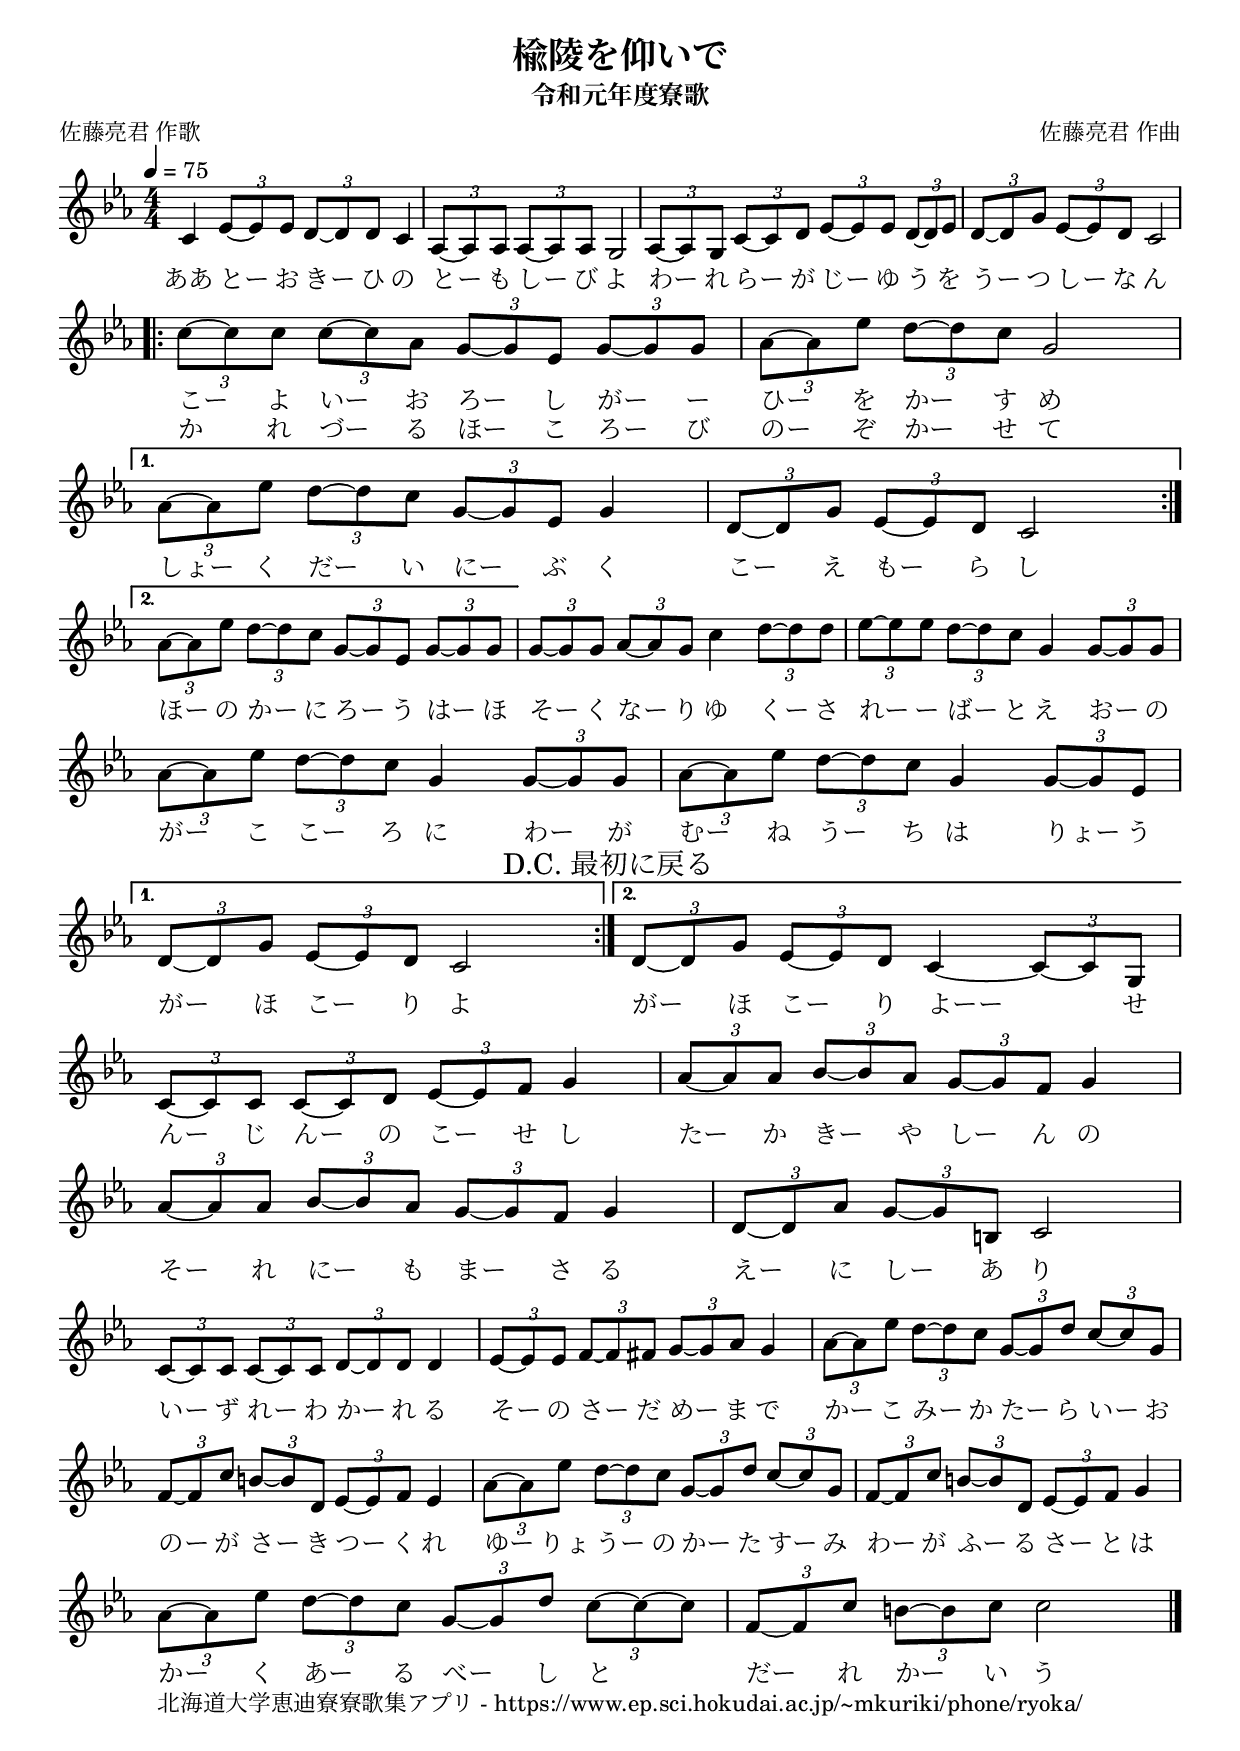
\version "2.18.2"

\paper {indent = 0}

\header {
  title = "楡陵を仰いで"
  subtitle = "令和元年度寮歌"
  composer = "佐藤亮君 作曲"
  poet = "佐藤亮君 作歌"
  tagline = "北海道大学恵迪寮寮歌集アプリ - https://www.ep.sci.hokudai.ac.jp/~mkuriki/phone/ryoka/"
}

melody = \relative c'{
  \tempo 4 = 75
  \autoBeamOn
  \numericTimeSignature
  \override BreathingSign.text = \markup { \musicglyph #"scripts.upedaltoe" } % ブレスの記号指定
  \key ees \major
  \time 4/4
  \repeat volta 2 {
    c4 \tuplet 3/2 {ees8~ ees ees} \tuplet 3/2 {d~ d d} c4 |
    \tuplet 3/2 {aes8~ aes aes} \tuplet 3/2 {aes~ aes aes} g2 |
    \tuplet 3/2 {aes8~ aes g} \tuplet 3/2 {c~ c d} \tuplet 3/2 {ees~ ees ees} \tuplet 3/2 {d~ d ees} |
    \tuplet 3/2 {d8~ d g} \tuplet 3/2 {ees~ ees d} c2 | \break
    \repeat volta 2 {
      \tuplet 3/2 {c'8~ c c} \tuplet 3/2 {c~ c aes} \tuplet 3/2 {g~ g ees} \tuplet 3/2 {g~ g g} |
      \tuplet 3/2 {aes8~ aes ees'} \tuplet 3/2 {d~ d c} g2 |
    }
    \alternative{
      {
        \tuplet 3/2 {aes8~ aes ees'} \tuplet 3/2 {d~ d c} \tuplet 3/2 {g~ g ees} g4 |
        \tuplet 3/2 {d8~ d g} \tuplet 3/2 {ees~ ees d} c2 | \break
      }
      {
        \tuplet 3/2 {aes'8~ aes ees'} \tuplet 3/2 {d~ d c} \tuplet 3/2 {g~ g ees} \tuplet 3/2 {g~ g g} |
      }
    }
    \tuplet 3/2 {g8~ g g} \tuplet 3/2 {aes~ aes g} c4 \tuplet 3/2 {d8~ d d} |
    \tuplet 3/2 {ees8~ ees ees} \tuplet 3/2 {d~ d c} g4 \tuplet 3/2 {g8~ g g} | \break
    \tuplet 3/2 {aes8~ aes ees'} \tuplet 3/2 {d~ d c} g4 \tuplet 3/2 {g8~ g g} |
    \tuplet 3/2 {aes8~ aes ees'} \tuplet 3/2 {d~ d c} g4 \tuplet 3/2 {g8~ g ees} |
  }
  \alternative{
    {
      \tuplet 3/2 {d8~ d g} \tuplet 3/2 {ees~ ees d} c2 \mark "D.C. 最初に戻る"|
    }
    {
      \tuplet 3/2 {d8~ d g} \tuplet 3/2 {ees~ ees d} c4~ \tuplet 3/2 {c8~ c g} | \break
    }
  }
  \tuplet 3/2 {c8~ c c} \tuplet 3/2 {c~ c d} \tuplet 3/2 {ees~ ees f} g4 |
  \tuplet 3/2 {aes8~ aes aes} \tuplet 3/2 {bes~ bes aes} \tuplet 3/2 {g~ g f} g4 |
  \tuplet 3/2 {aes8~ aes aes} \tuplet 3/2 {bes~ bes aes} \tuplet 3/2 {g~ g f} g4 |
  \tuplet 3/2 {d8~ d aes'} \tuplet 3/2 {g~ g b,} c2 | \break
  \tuplet 3/2 {c8~ c c} \tuplet 3/2 {c~ c c} \tuplet 3/2 {d~ d d} d4 |
  \tuplet 3/2 {ees8~ ees ees} \tuplet 3/2 {f~ f fis} \tuplet 3/2 {g~ g aes} g4 |
  \tuplet 3/2 {aes8~ aes ees'} \tuplet 3/2 {d~ d c} \tuplet 3/2 {g~ g d'} \tuplet 3/2 {c~ c g} | \break
  \tuplet 3/2 {f8~ f c'} \tuplet 3/2 {b~ b d,} \tuplet 3/2 {ees~ ees f} ees4 |
  \tuplet 3/2 {aes8~ aes ees'} \tuplet 3/2 {d~ d c} \tuplet 3/2 {g~ g d'} \tuplet 3/2 {c~ c g} |
  \tuplet 3/2 {f8~ f c'} \tuplet 3/2 {b~ b d,} \tuplet 3/2 {ees~ ees f} g4 | \break
  \tuplet 3/2 {aes8~ aes ees'} \tuplet 3/2 {d~ d c} \tuplet 3/2 {g~ g d'} \tuplet 3/2 {c~ c~ c} |
  \tuplet 3/2 {f,8~ f c'} \tuplet 3/2 {b~ b c} c2 |
  \bar "|."
}


text = \lyricmode {
  ああ とー お きー ひ の | 
  とー も しー び よ |
  わー れ らー が じー ゆ う を |
  うー つ しー な ん |
  こー よ いー お ろー し がー ー |
  ひー を かー す め |
  しょー く だー い にー ぶ く |
  こー え もー ら し |
  ほー の かー に ろー う はー ほ |
  そー く なー り ゆ くー さ |
  れー ー ばー と え おー の |
  がー こ こー ろ に わー が |
  むー ね うー ち は りょー う |
  がー ほ こー り よ |
  がー ほ こー り よーー せ |
  んー じ んー の こー せ し |
  たー か きー や しー ん の |
  そー れ にー も まー さ る |
  えー に しー あ り |
  いー ず れー わ かー れ る |
  そー の さー だ めー ま で |
  かー こ みー か たー ら いー お |
  のー が さー き つー く れ |
  ゆー りょ うー の かー た すー み |
  わー が ふー る さー と は |
  かー く あー る べー し と |
  だー れ かー い う
}

text_second = \lyricmode {
  か れ づー る ほー こ ろー び |
  のー ぞ かー せ て
}

\score {
  <<
    % ギターコード
    %{
    \new ChordNames \with {midiInstrument = #"acoustic guitar (nylon)"}{
      \set chordChanges = ##t
      \harmony
    }
    %}
    
    % メロディーライン
    \new Voice = "one"{\melody}
    % 歌詞
    \new Lyrics \lyricsto "one" {\text}
    \new Lyrics \lyricsto "one" {\repeat unfold 2 { \skip 1 \skip 1 \skip 1 \skip 1 \skip 1 \skip 1 \skip 1 \skip 1 \skip 1 \skip 1 \skip 1 \skip 1 } \text_second}
    % 太鼓
    % \new DrumStaff \with{
    %   \remove "Time_signature_engraver"
    %   drumStyleTable = #percussion-style
    %   \override StaffSymbol.line-count = #1
    %   \hide Stem
    % }
    % \drum\paper{
  
  >>
  
  \midi {}
  \layout {
    \context {
      \Score
      \remove "Bar_number_engraver"
    }
  }

}


